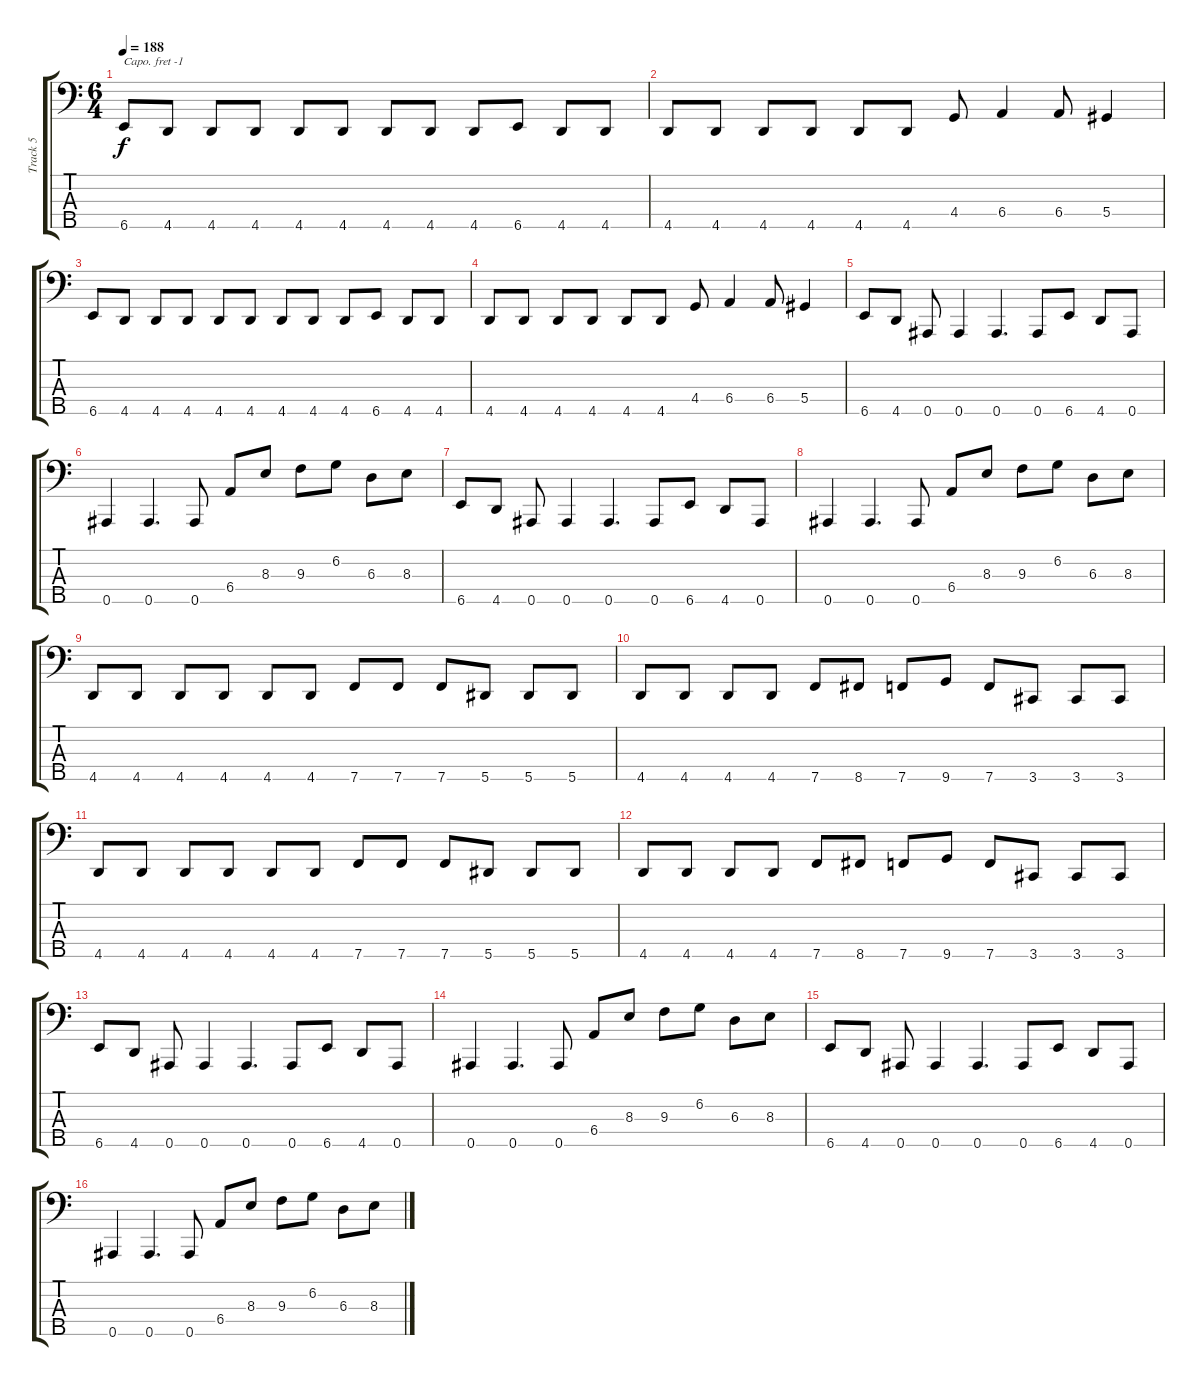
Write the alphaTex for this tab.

\track ("Track 5" "Track 5") {instrument electricbassfinger}
\staff {score tabs}
\capo -1
\tuning (G2 D2 A1 E1 B0) {hide}
\ts (6 4)
\tempo 188
\clef f4
\ks c
6.5.8{dy f} 4.5.8 4.5.8 4.5.8 4.5.8 4.5.8 4.5.8 4.5.8 4.5.8 6.5.8 4.5.8 4.5.8 |
4.5.8 4.5.8 4.5.8 4.5.8 4.5.8 4.5.8 4.4.8 6.4.4 6.4.8 5.4.4 |
6.5.8 4.5.8 4.5.8 4.5.8 4.5.8 4.5.8 4.5.8 4.5.8 4.5.8 6.5.8 4.5.8 4.5.8 |
4.5.8 4.5.8 4.5.8 4.5.8 4.5.8 4.5.8 4.4.8 6.4.4 6.4.8 5.4.4 |
6.5.8 4.5.8 0.5.8 0.5.4 0.5.4{d} 0.5.8 6.5.8 4.5.8 0.5.8 |
0.5.4 0.5.4{d} 0.5.8 6.4.8 8.3.8 9.3.8 6.2.8 6.3.8 8.3.8 |
6.5.8 4.5.8 0.5.8 0.5.4 0.5.4{d} 0.5.8 6.5.8 4.5.8 0.5.8 |
0.5.4 0.5.4{d} 0.5.8 6.4.8 8.3.8 9.3.8 6.2.8 6.3.8 8.3.8 |
4.5.8 4.5.8 4.5.8 4.5.8 4.5.8 4.5.8 7.5.8 7.5.8 7.5.8 5.5.8 5.5.8 5.5.8 |
4.5.8 4.5.8 4.5.8 4.5.8 7.5.8 8.5.8 7.5.8 9.5.8 7.5.8 3.5.8 3.5.8 3.5.8 |
4.5.8 4.5.8 4.5.8 4.5.8 4.5.8 4.5.8 7.5.8 7.5.8 7.5.8 5.5.8 5.5.8 5.5.8 |
4.5.8 4.5.8 4.5.8 4.5.8 7.5.8 8.5.8 7.5.8 9.5.8 7.5.8 3.5.8 3.5.8 3.5.8 |
6.5.8 4.5.8 0.5.8 0.5.4 0.5.4{d} 0.5.8 6.5.8 4.5.8 0.5.8 |
0.5.4 0.5.4{d} 0.5.8 6.4.8 8.3.8 9.3.8 6.2.8 6.3.8 8.3.8 |
6.5.8 4.5.8 0.5.8 0.5.4 0.5.4{d} 0.5.8 6.5.8 4.5.8 0.5.8 |
0.5.4 0.5.4{d} 0.5.8 6.4.8 8.3.8 9.3.8 6.2.8 6.3.8 8.3.8
